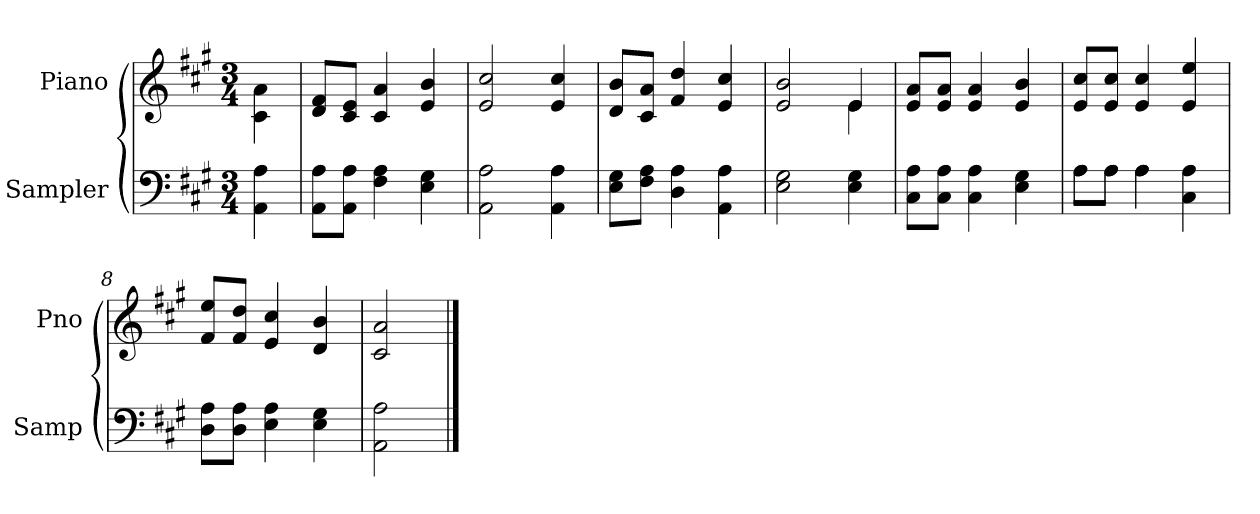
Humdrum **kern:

**kern	**kern
*part2	*part1
*staff2	*staff1
*I"Sampler	*I"Piano
*I'Samp	*I'Pno
*clefF4	*clefG2
*k[f#c#g#]	*k[f#c#g#]
*A:	*A:
*M3/4	*M3/4
=1	=1
4AA 4A	4c#\ 4a\
=2	=2
8AA\ 8A\L	8d/ 8f#/L
8AA\ 8A\J	8c#/ 8e/J
4F# 4A	4c# 4a
4E 4G#	4e 4b
=3	=3
2AA 2A	2e 2cc#
4AA 4A	4e 4cc#
=4	=4
8E\ 8G#\L	8d/ 8b/L
8F#\ 8A\J	8c#/ 8a/J
4D 4A	4f# 4dd
4AA 4A	4e 4cc#
=5	=5
*	*^
2E 2G#	2e 2b	2ryy
4E 4G#	4e/	4e
*	*v	*v
=6	=6
8C#\ 8A\L	8e/ 8a/L
8C#\ 8A\J	8e/ 8a/J
4C# 4A	4e 4a
4E 4G#	4e 4b
=7	=7
*^	*
8A\L	8A\L	8e/ 8cc#/L
8A\J	8A\J	8e/ 8cc#/J
4A\	4A	4e 4cc#
4C# 4A	4ryy	4e 4ee
*v	*v	*
=8	=8
8D\ 8A\L	8f#/ 8ee/L
8D\ 8A\J	8f#/ 8dd/J
4E 4A	4e 4cc#
4E 4G#	4d 4b
=9	=9
2AA 2A	2c# 2a
==	==
*-	*-
